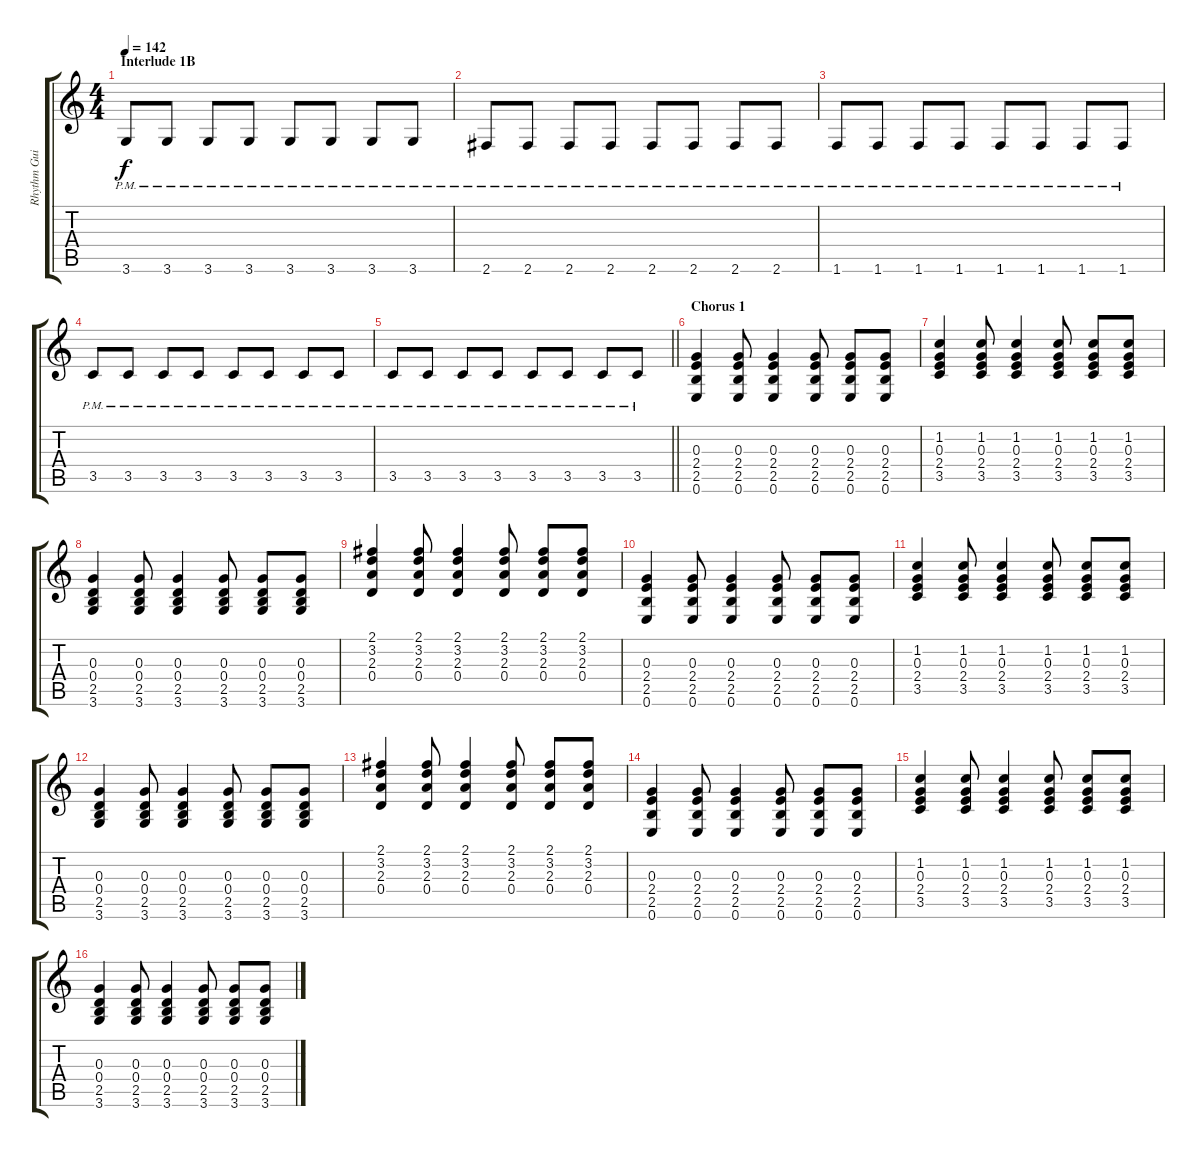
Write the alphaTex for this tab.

\track ("Rhythm Guitar" "Rhythm Gui") {instrument acousticguitarsteel}
\staff {score tabs}
\tuning (E4 B3 G3 D3 A2 E2) {hide}
\ts (4 4)
\section ("" "Interlude 1B")
\tempo 142
\clef g2
\ks c
3.6{pm}.8{dy f} 3.6{pm}.8 3.6{pm}.8 3.6{pm}.8 3.6{pm}.8 3.6{pm}.8 3.6{pm}.8 3.6{pm}.8 |
2.6{pm}.8 2.6{pm}.8 2.6{pm}.8 2.6{pm}.8 2.6{pm}.8 2.6{pm}.8 2.6{pm}.8 2.6{pm}.8 |
1.6{pm}.8 1.6{pm}.8 1.6{pm}.8 1.6{pm}.8 1.6{pm}.8 1.6{pm}.8 1.6{pm}.8 1.6{pm}.8 |
3.5{pm}.8 3.5{pm}.8 3.5{pm}.8 3.5{pm}.8 3.5{pm}.8 3.5{pm}.8 3.5{pm}.8 3.5{pm}.8 |
\barLineRight lightlight
3.5{pm}.8 3.5{pm}.8 3.5{pm}.8 3.5{pm}.8 3.5{pm}.8 3.5{pm}.8 3.5{pm}.8 3.5{pm}.8 |
\section ("" "Chorus 1")
(0.3 2.4 2.5 0.6).4 (0.3 2.4 2.5 0.6).8 (0.3 2.4 2.5 0.6).4 (0.3 2.4 2.5 0.6).8 (0.3 2.4 2.5 0.6).8 (0.3 2.4 2.5 0.6).8 |
(1.2 0.3 2.4 3.5).4 (1.2 0.3 2.4 3.5).8 (1.2 0.3 2.4 3.5).4 (1.2 0.3 2.4 3.5).8 (1.2 0.3 2.4 3.5).8 (1.2 0.3 2.4 3.5).8 |
(0.3 0.4 2.5 3.6).4 (0.3 0.4 2.5 3.6).8 (0.3 0.4 2.5 3.6).4 (0.3 0.4 2.5 3.6).8 (0.3 0.4 2.5 3.6).8 (0.3 0.4 2.5 3.6).8 |
(2.1 3.2 2.3 0.4).4 (2.1 3.2 2.3 0.4).8 (2.1 3.2 2.3 0.4).4 (2.1 3.2 2.3 0.4).8 (2.1 3.2 2.3 0.4).8 (2.1 3.2 2.3 0.4).8 |
(0.3 2.4 2.5 0.6).4 (0.3 2.4 2.5 0.6).8 (0.3 2.4 2.5 0.6).4 (0.3 2.4 2.5 0.6).8 (0.3 2.4 2.5 0.6).8 (0.3 2.4 2.5 0.6).8 |
(1.2 0.3 2.4 3.5).4 (1.2 0.3 2.4 3.5).8 (1.2 0.3 2.4 3.5).4 (1.2 0.3 2.4 3.5).8 (1.2 0.3 2.4 3.5).8 (1.2 0.3 2.4 3.5).8 |
(0.3 0.4 2.5 3.6).4 (0.3 0.4 2.5 3.6).8 (0.3 0.4 2.5 3.6).4 (0.3 0.4 2.5 3.6).8 (0.3 0.4 2.5 3.6).8 (0.3 0.4 2.5 3.6).8 |
(2.1 3.2 2.3 0.4).4 (2.1 3.2 2.3 0.4).8 (2.1 3.2 2.3 0.4).4 (2.1 3.2 2.3 0.4).8 (2.1 3.2 2.3 0.4).8 (2.1 3.2 2.3 0.4).8 |
(0.3 2.4 2.5 0.6).4 (0.3 2.4 2.5 0.6).8 (0.3 2.4 2.5 0.6).4 (0.3 2.4 2.5 0.6).8 (0.3 2.4 2.5 0.6).8 (0.3 2.4 2.5 0.6).8 |
(1.2 0.3 2.4 3.5).4 (1.2 0.3 2.4 3.5).8 (1.2 0.3 2.4 3.5).4 (1.2 0.3 2.4 3.5).8 (1.2 0.3 2.4 3.5).8 (1.2 0.3 2.4 3.5).8 |
(0.3 0.4 2.5 3.6).4 (0.3 0.4 2.5 3.6).8 (0.3 0.4 2.5 3.6).4 (0.3 0.4 2.5 3.6).8 (0.3 0.4 2.5 3.6).8 (0.3 0.4 2.5 3.6).8
